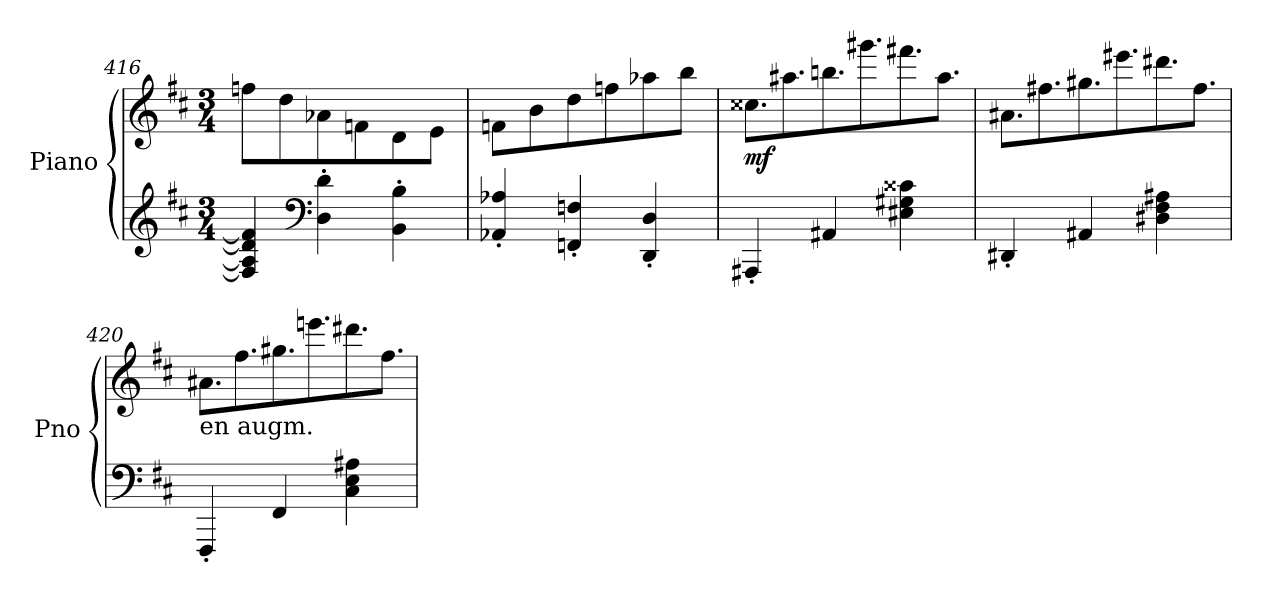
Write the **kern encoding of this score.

**kern	**kern	**dynam
*part1	*part1	*part1
*staff2	*staff1	*staff1/2
*I"Piano	*	*
*I'Pno	*	*
!!LO:PB:g=z
*clefG2	*clefG2	*
*k[f#c#]	*k[f#c#]	*
*D:	*D:	*
*M3/4	*M3/4	*
=416	=416	=416
4F/] 4A-/] 4d/] 4f/]	8ffn\L	.
.	8dd\	.
*clefF4	*	*
4D\' 4d\'	8a-X\	.
.	8fn\	.
4BB\' 4B\'	8d\	.
.	8e\J	.
=417	=417	=417
4AA-X/' 4A-X/'	8fn\L	.
.	8b\	.
4FFn/' 4Fn/'	8dd\	.
.	8ffn\	.
4DD/' 4D/'	8aa-X\	.
.	8bb\J	.
=418	=418	=418
*	*Xtuplet	*
!	!	!LO:DY:b
4AAA#X'/	12.cc##X\L	mf
.	12.aa#X\	.
4AA#X/	12.bbn\	.
.	12.ggg#X\	.
4E#X\ 4G#X\ 4c##X\	12.fff#X\	.
.	12.aa#\J	.
=419	=419	=419
4DD#X'/	12.a#X\L	.
.	12.ff#X\	.
4AA#X/	12.gg#X\	.
.	12.eee#X\	.
4D#X\ 4F#\ 4A#X\	12.ddd#X\	.
.	12.ff#\J	.
!!LO:PB:g=z
=420	=420	=420
!	!LO:TX:b:t=en augm.	!
4FFF#'/	12.a#X\L	.
.	12.ff#\	.
4FF#/	12.gg#X\	.
.	12.eeen\	.
4C#\ 4E\ 4A#X\	12.ddd#X\	.
.	12.ff#\J	.
=	=	=
*-	*-	*-
